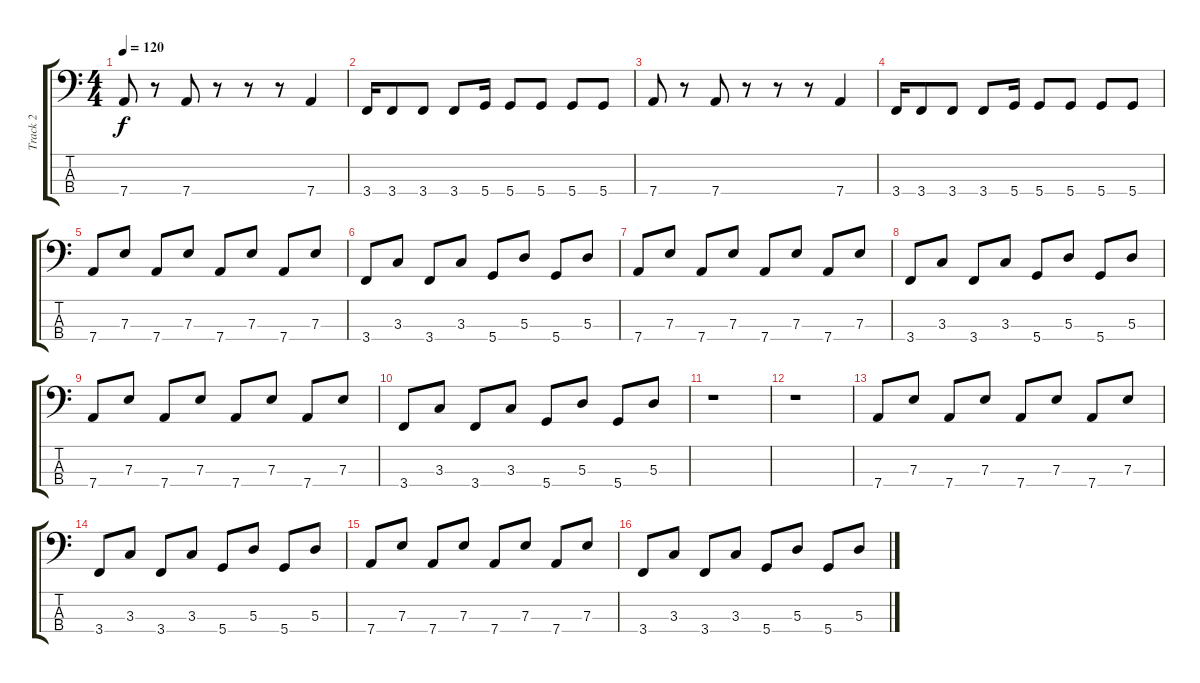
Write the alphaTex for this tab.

\track ("Track 2" "Track 2") {instrument electricbassfinger}
\staff {score tabs}
\tuning (G2 D2 A1 D1) {hide}
\ts (4 4)
\tempo 120
\clef f4
\ks c
7.4.8{dy f} r.8 7.4.8 r.8 r.8 r.8 7.4.4 |
3.4.16 3.4.8 3.4.8 3.4.8 5.4.16 5.4.8 5.4.8 5.4.8 5.4.8 |
7.4.8 r.8 7.4.8 r.8 r.8 r.8 7.4.4 |
3.4.16 3.4.8 3.4.8 3.4.8 5.4.16 5.4.8 5.4.8 5.4.8 5.4.8 |
7.4.8 7.3.8 7.4.8 7.3.8 7.4.8 7.3.8 7.4.8 7.3.8 |
3.4.8 3.3.8 3.4.8 3.3.8 5.4.8 5.3.8 5.4.8 5.3.8 |
7.4.8 7.3.8 7.4.8 7.3.8 7.4.8 7.3.8 7.4.8 7.3.8 |
3.4.8 3.3.8 3.4.8 3.3.8 5.4.8 5.3.8 5.4.8 5.3.8 |
7.4.8 7.3.8 7.4.8 7.3.8 7.4.8 7.3.8 7.4.8 7.3.8 |
3.4.8 3.3.8 3.4.8 3.3.8 5.4.8 5.3.8 5.4.8 5.3.8 |
r.1 |
r.1 |
7.4.8 7.3.8 7.4.8 7.3.8 7.4.8 7.3.8 7.4.8 7.3.8 |
3.4.8 3.3.8 3.4.8 3.3.8 5.4.8 5.3.8 5.4.8 5.3.8 |
7.4.8 7.3.8 7.4.8 7.3.8 7.4.8 7.3.8 7.4.8 7.3.8 |
3.4.8 3.3.8 3.4.8 3.3.8 5.4.8 5.3.8 5.4.8 5.3.8
